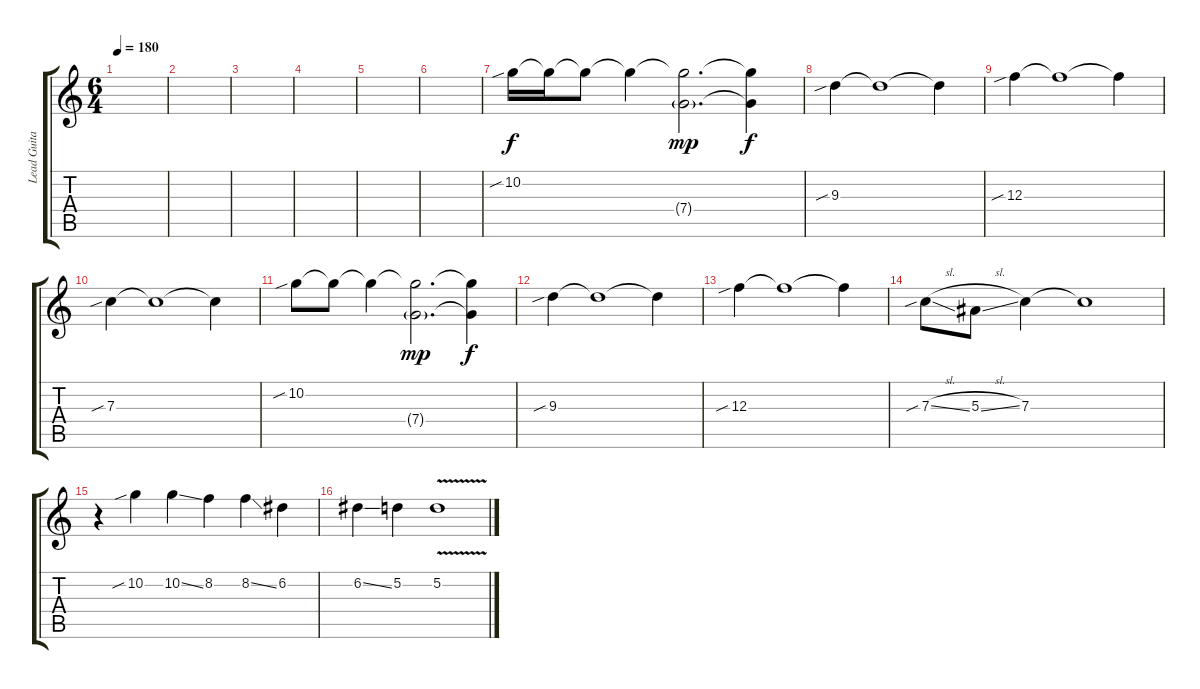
\track ("Lead Guitar" "Lead Guita") {instrument overdrivenguitar}
\staff {score tabs}
\tuning (D4 A3 F3 C3 G2 D2) {hide}
\ts (6 4)
\tempo 180
\clef g2
\ks c
|
|
|
|
|
|
10.2{sib}.16{volume 3 instrument electricguitarjazz} 10.2{t}.16{volume 14 instrument electricguitarjazz} 10.2{t}.8 10.2{t}.4 (10.2{t} 7.4{g}).2{d dy mp} (10.2{t} 7.4{t}).4{dy f volume 3} |
9.3{sib}.4{volume 14 instrument electricguitarjazz} 9.3{t}.1 9.3{t}.4{volume 3} |
12.3{sib}.4{volume 14 instrument electricguitarjazz} 12.3{t}.1 12.3{t}.4{volume 3} |
7.3{sib}.4{volume 14 instrument electricguitarjazz} 7.3{t}.1 7.3{t}.4 |
10.2{sib}.8{volume 3 instrument electricguitarjazz} 10.2{t}.8{volume 14 instrument electricguitarjazz} 10.2{t}.4 (10.2{t} 7.4{g}).2{d dy mp} (10.2{t} 7.4{t}).4{dy f volume 3} |
9.3{sib}.4{volume 14 instrument electricguitarjazz} 9.3{t}.1 9.3{t}.4{volume 3} |
12.3{sib}.4{volume 14 instrument electricguitarjazz} 12.3{t}.1 12.3{t}.4{volume 3} |
7.3{sib sl}.8{volume 14 instrument electricguitarjazz} 5.3{sl}.8 7.3.4 7.3{t}.1 |
r.4 10.2{sib}.4 10.2{ss}.4 8.2.4 8.2{ss}.4 6.2.4 |
6.2{ss}.4 5.2.4 5.2{v}.1
